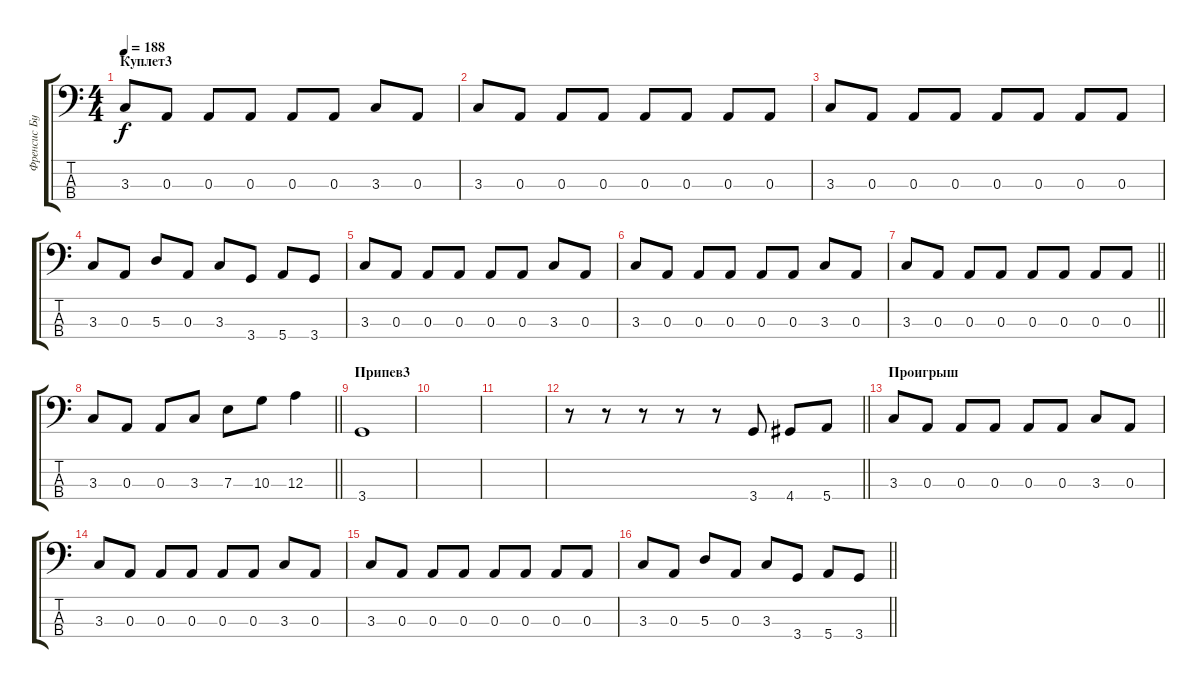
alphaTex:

\track ("Френсис Бухгольц, бас-гитара" "Френсис Бу") {instrument synthbass2}
\staff {score tabs}
\tuning (G2 D2 A1 E1) {hide}
\ts (4 4)
\section ("" "Куплет3")
\tempo 188
\clef f4
\ks c
3.3.8{dy f} 0.3.8 0.3.8 0.3.8 0.3.8 0.3.8 3.3.8 0.3.8 |
3.3.8 0.3.8 0.3.8 0.3.8 0.3.8 0.3.8 0.3.8 0.3.8 |
3.3.8 0.3.8 0.3.8 0.3.8 0.3.8 0.3.8 0.3.8 0.3.8 |
3.3.8 0.3.8 5.3.8 0.3.8 3.3.8 3.4.8 5.4.8 3.4.8 |
3.3.8 0.3.8 0.3.8 0.3.8 0.3.8 0.3.8 3.3.8 0.3.8 |
3.3.8 0.3.8 0.3.8 0.3.8 0.3.8 0.3.8 3.3.8 0.3.8 |
\barLineRight lightlight
3.3.8 0.3.8 0.3.8 0.3.8 0.3.8 0.3.8 0.3.8 0.3.8 |
\barLineRight lightlight
3.3.8 0.3.8 0.3.8 3.3.8 7.3.8 10.3.8 12.3.4 |
\section ("" "Припев3")
3.4.1 |
|
|
\barLineRight lightlight
r.8 r.8 r.8 r.8 r.8 3.4.8 4.4.8 5.4.8 |
\section ("" "Проигрыш")
3.3.8 0.3.8 0.3.8 0.3.8 0.3.8 0.3.8 3.3.8 0.3.8 |
3.3.8 0.3.8 0.3.8 0.3.8 0.3.8 0.3.8 3.3.8 0.3.8 |
3.3.8 0.3.8 0.3.8 0.3.8 0.3.8 0.3.8 0.3.8 0.3.8 |
\barLineRight lightlight
3.3.8 0.3.8 5.3.8 0.3.8 3.3.8 3.4.8 5.4.8 3.4.8
